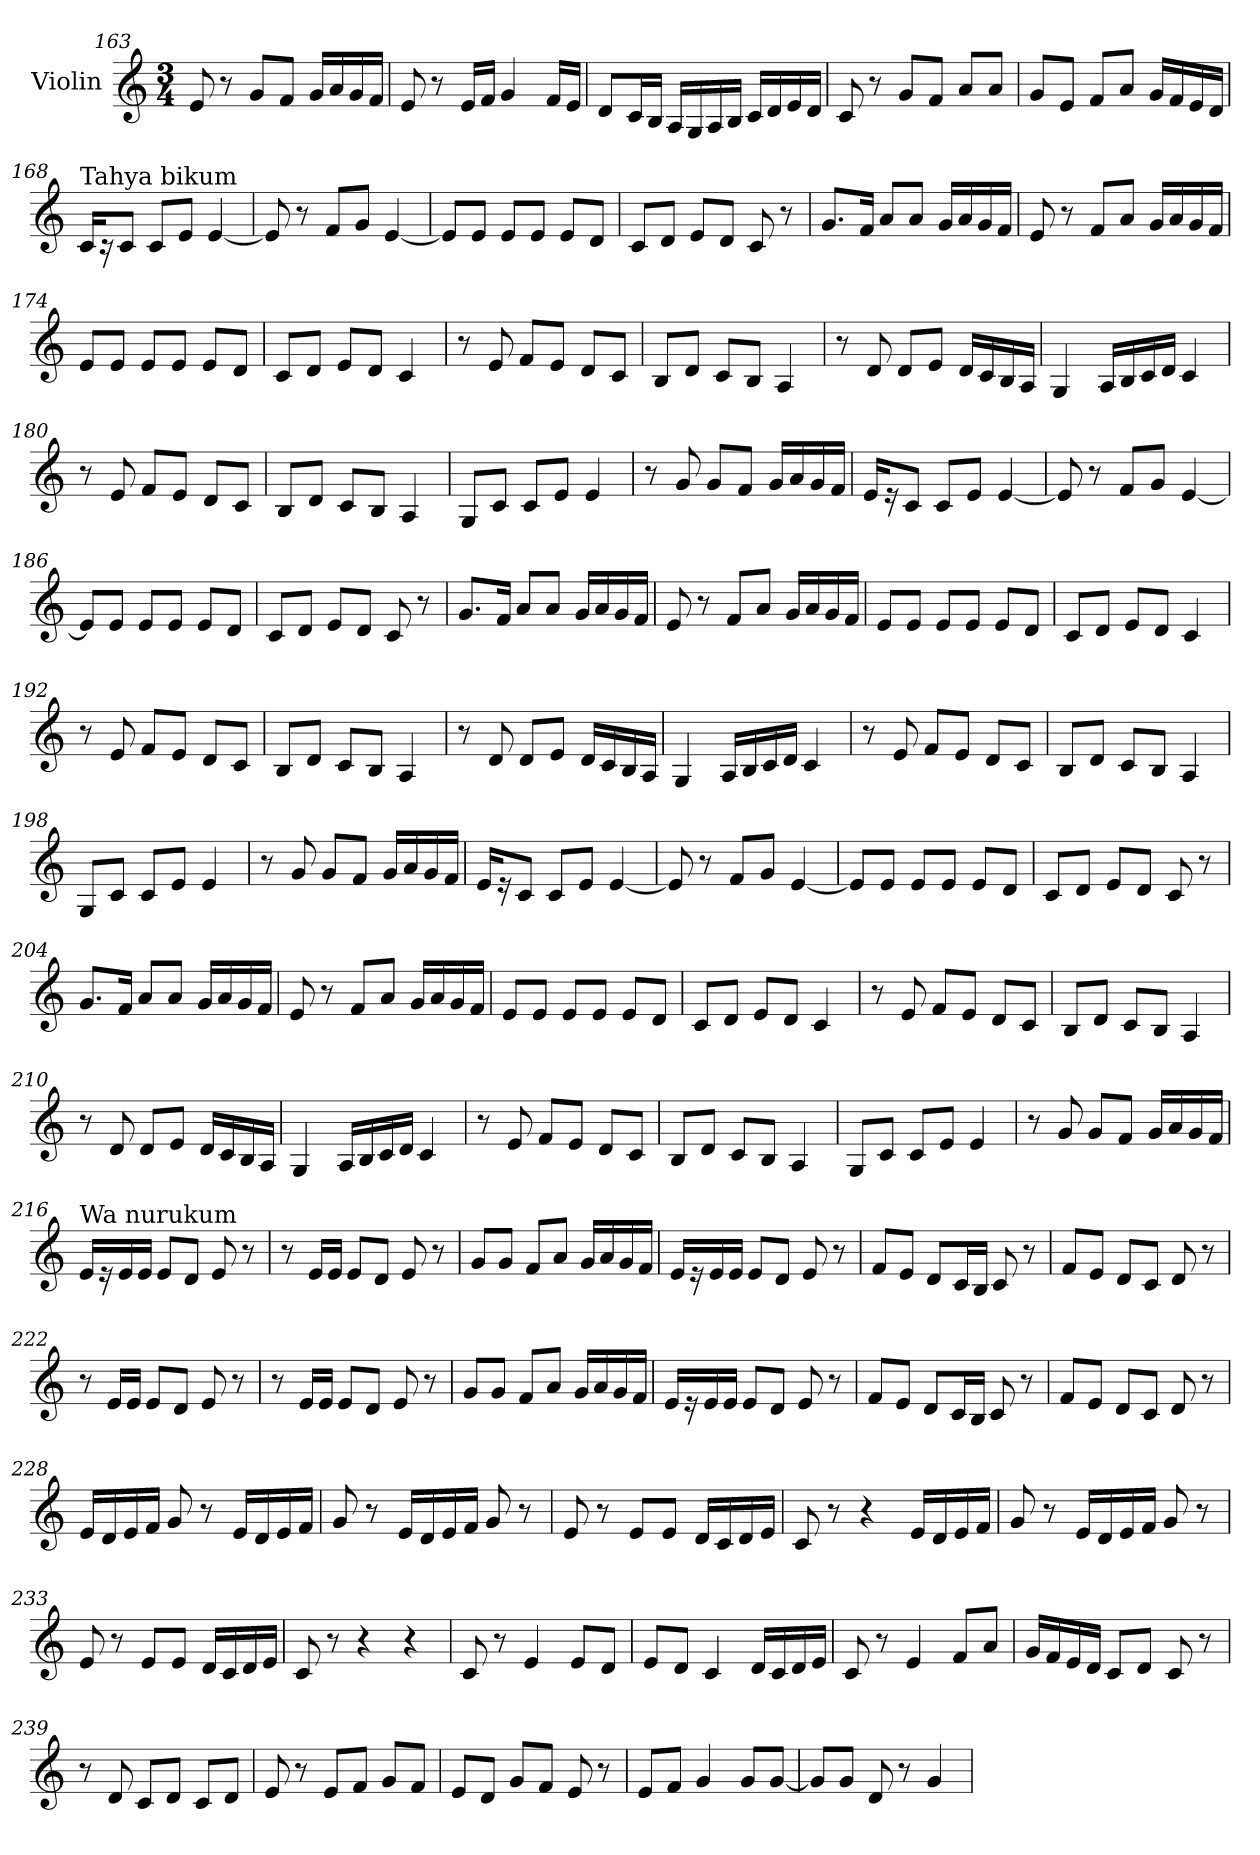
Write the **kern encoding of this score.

**kern
*part1
*staff1
*I"Violin
!!LO:LB:g=z
*clefG2
*k[]
*M3/4
=163
8e/
8r
8g/L
8f/J
16g/LL
16a/
16g/
16f/JJ
=164
8e/
8r
16e/LL
16f/JJ
4g/
16f/LL
16e/JJ
=165
8d/L
16c/L
16B/JJ
16A/LL
16G/
16A/
16B/JJ
16c/LL
16d/
16e/
16d/JJ
=166
8c/
8r
8g/L
8f/J
8a/L
8a/J
=167
8g/L
8e/J
8f/L
8a/J
16g/LL
16f/
16e/
16d/JJ
!!LO:PB:g=z
=168
!LO:TX:a:t=Tahya bikum
16c/KL
16r
8c/J
8c/L
8e/J
[4e/
!!LO:LB:g=z
=169
8e/]
8r
8f/L
8g/J
[4e/
=170
8e/L]
8e/J
8e/L
8e/J
8e/L
8d/J
=171
8c/L
8d/J
8e/L
8d/J
8c/
8r
=172
8.g/L
16f/Jk
8a/L
8a/J
16g/LL
16a/
16g/
16f/JJ
=173
8e/
8r
8f/L
8a/J
16g/LL
16a/
16g/
16f/JJ
=174
8e/L
8e/J
8e/L
8e/J
8e/L
8d/J
!!LO:LB:g=z
=175
8c/L
8d/J
8e/L
8d/J
4c/
=176
8r
8e/
8f/L
8e/J
8d/L
8c/J
=177
8B/L
8d/J
8c/L
8B/J
4A/
=178
8r
8d/
8d/L
8e/J
16d/LL
16c/
16B/
16A/JJ
=179
4G/
16A/LL
16B/
16c/
16d/JJ
4c/
=180
8r
8e/
8f/L
8e/J
8d/L
8c/J
!!LO:LB:g=z
=181
8B/L
8d/J
8c/L
8B/J
4A/
=182
8G/L
8c/J
8c/L
8e/J
4e/
=183
8r
8g/
8g/L
8f/J
16g/LL
16a/
16g/
16f/JJ
=184
16e/KL
16r
8c/J
8c/L
8e/J
[4e/
=185
8e/]
8r
8f/L
8g/J
[4e/
=186
8e/L]
8e/J
8e/L
8e/J
8e/L
8d/J
!!LO:PB:g=z
=187
8c/L
8d/J
8e/L
8d/J
8c/
8r
=188
8.g/L
16f/Jk
8a/L
8a/J
16g/LL
16a/
16g/
16f/JJ
=189
8e/
8r
8f/L
8a/J
16g/LL
16a/
16g/
16f/JJ
=190
8e/L
8e/J
8e/L
8e/J
8e/L
8d/J
=191
8c/L
8d/J
8e/L
8d/J
4c/
=192
8r
8e/
8f/L
8e/J
8d/L
8c/J
!!LO:LB:g=z
=193
8B/L
8d/J
8c/L
8B/J
4A/
=194
8r
8d/
8d/L
8e/J
16d/LL
16c/
16B/
16A/JJ
=195
4G/
16A/LL
16B/
16c/
16d/JJ
4c/
=196
8r
8e/
8f/L
8e/J
8d/L
8c/J
=197
8B/L
8d/J
8c/L
8B/J
4A/
=198
8G/L
8c/J
8c/L
8e/J
4e/
!!LO:LB:g=z
=199
8r
8g/
8g/L
8f/J
16g/LL
16a/
16g/
16f/JJ
=200
16e/KL
16r
8c/J
8c/L
8e/J
[4e/
=201
8e/]
8r
8f/L
8g/J
[4e/
=202
8e/L]
8e/J
8e/L
8e/J
8e/L
8d/J
=203
8c/L
8d/J
8e/L
8d/J
8c/
8r
=204
8.g/L
16f/Jk
8a/L
8a/J
16g/LL
16a/
16g/
16f/JJ
!!LO:LB:g=z
=205
8e/
8r
8f/L
8a/J
16g/LL
16a/
16g/
16f/JJ
=206
8e/L
8e/J
8e/L
8e/J
8e/L
8d/J
=207
8c/L
8d/J
8e/L
8d/J
4c/
=208
8r
8e/
8f/L
8e/J
8d/L
8c/J
=209
8B/L
8d/J
8c/L
8B/J
4A/
=210
8r
8d/
8d/L
8e/J
16d/LL
16c/
16B/
16A/JJ
!!LO:LB:g=z
=211
4G/
16A/LL
16B/
16c/
16d/JJ
4c/
=212
8r
8e/
8f/L
8e/J
8d/L
8c/J
=213
8B/L
8d/J
8c/L
8B/J
4A/
=214
8G/L
8c/J
8c/L
8e/J
4e/
=215
8r
8g/
8g/L
8f/J
16g/LL
16a/
16g/
16f/JJ
!!LO:LB:g=z
=216
!LO:TX:a:t=Wa nurukum
16e/LL
16r
16e/
16e/JJ
8e/L
8d/J
8e/
8r
!!LO:LB:g=z
=217
8r
16e/LL
16e/JJ
8e/L
8d/J
8e/
8r
=218
8g/L
8g/J
8f/L
8a/J
16g/LL
16a/
16g/
16f/JJ
=219
16e/LL
16r
16e/
16e/JJ
8e/L
8d/J
8e/
8r
=220
8f/L
8e/J
8d/L
16c/L
16B/JJ
8c/
8r
=221
8f/L
8e/J
8d/L
8c/J
8d/
8r
!!LO:LB:g=z
=222
8r
16e/LL
16e/JJ
8e/L
8d/J
8e/
8r
!!LO:PB:g=z
=223
8r
16e/LL
16e/JJ
8e/L
8d/J
8e/
8r
=224
8g/L
8g/J
8f/L
8a/J
16g/LL
16a/
16g/
16f/JJ
=225
16e/LL
16r
16e/
16e/JJ
8e/L
8d/J
8e/
8r
=226
8f/L
8e/J
8d/L
16c/L
16B/JJ
8c/
8r
=227
8f/L
8e/J
8d/L
8c/J
8d/
8r
!!LO:LB:g=z
=228
16e/LL
16d/
16e/
16f/JJ
8g/
8r
16e/LL
16d/
16e/
16f/JJ
!!LO:LB:g=z
=229
8g/
8r
16e/LL
16d/
16e/
16f/JJ
8g/
8r
=230
8e/
8r
8e/L
8e/J
16d/LL
16c/
16d/
16e/JJ
=231
8c/
8r
4r
16e/LL
16d/
16e/
16f/JJ
=232
8g/
8r
16e/LL
16d/
16e/
16f/JJ
8g/
8r
=233
8e/
8r
8e/L
8e/J
16d/LL
16c/
16d/
16e/JJ
!!LO:LB:g=z
=234
8c/
8r
4r
4r
!!LO:PB:g=z
=235
8c/
8r
4e/
8e/L
8d/J
=236
8e/L
8d/J
4c/
16d/LL
16c/
16d/
16e/JJ
=237
8c/
8r
4e/
8f/L
8a/J
=238
16g/LL
16f/
16e/
16d/JJ
8c/L
8d/J
8c/
8r
=239
8r
8d/
8c/L
8d/J
8c/L
8d/J
=240
8e/
8r
8e/L
8f/J
8g/L
8f/J
!!LO:LB:g=z
=241
8e/L
8d/J
8g/L
8f/J
8e/
8r
=242
8e/L
8f/J
4g/
8g/L
[8g/J
=243
8g/L]
8g/J
8d/
8r
4g/
=
*-
